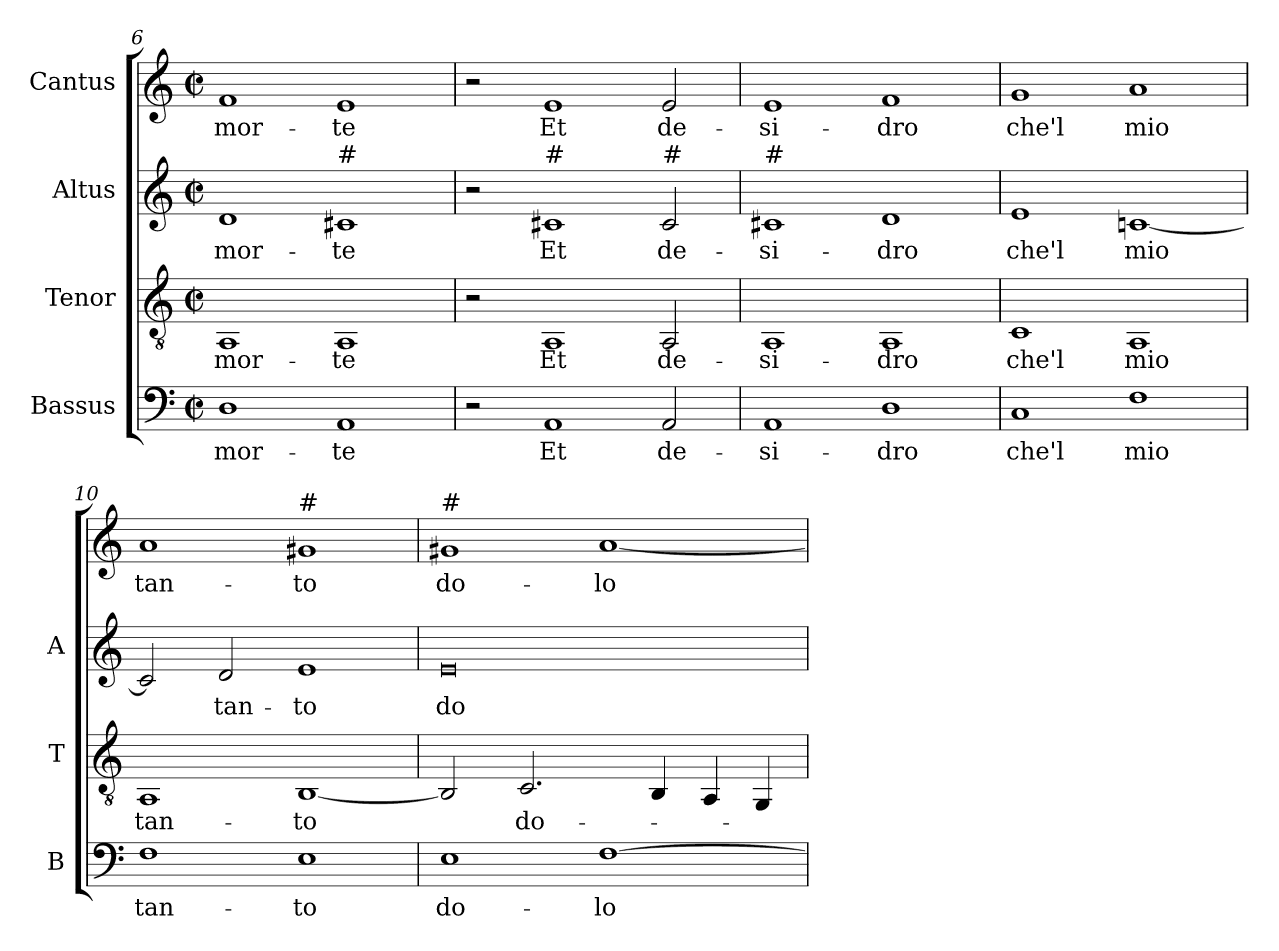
**kern	**text	**kern	**text	**kern	**text	**kern	**text
*part4	*part4	*part3	*part3	*part2	*part2	*part1	*part1
*staff4	*staff4	*staff3	*staff3	*staff2	*staff2	*staff1	*staff1
*I"Bassus	*	*I"Tenor	*	*I"Altus	*	*I"Cantus	*
*I'B	*	*I'T	*	*I'A	*	*	*
*clefF4	*	*clefGv2	*	*clefG2	*	*clefG2	*
*k[]	*	*k[]	*	*k[]	*	*k[]	*
*C:	*	*C:	*	*C:	*	*C:	*
*M2/2	*	*M2/2	*	*M2/2	*	*M2/2	*
*met(c|)	*	*met(c|)	*	*met(c|)	*	*met(c|)	*
=6	=6	=6	=6	=6	=6	=6	=6
!	!LO:LY:b:color=#000000	!	!	!	!	!	!
!	!	!	!LO:LY:b:color=#000000	!	!	!	!
!	!	!	!	!	!LO:LY:b:color=#000000	!	!
!	!	!	!	!	!	!	!LO:LY:b:color=#000000
1Di	mor-	1AAi	mor-	1di	mor-	1fi	mor-
!	!LO:LY:b:color=#000000	!	!	!	!	!	!
!	!	!	!LO:LY:b:color=#000000	!	!	!	!
!	!	!	!	!	!LO:LY:b:color=#000000	!	!
!	!	!	!	!LO:TX:a:t=#	!	!	!
!	!	!	!	!	!	!	!LO:LY:b:color=#000000
1AAi	-te	1AAi	-te	1c#i	-te	1ei	-te
=7	=7	=7	=7	=7	=7	=7	=7
2r	.	2r	.	2r	.	2r	.
!	!LO:LY:b:color=#000000	!	!	!	!	!	!
!	!	!	!LO:LY:b:color=#000000	!	!	!	!
!	!	!	!	!	!LO:LY:b:color=#000000	!	!
!	!	!	!	!LO:TX:a:t=#	!	!	!
!	!	!	!	!	!	!	!LO:LY:b:color=#000000
1AAi	Et	1AAi	Et	1c#i	Et	1ei	Et
!	!LO:LY:b:color=#000000	!	!	!	!	!	!
!	!	!	!LO:LY:b:color=#000000	!	!	!	!
!	!	!	!	!	!LO:LY:b:color=#000000	!	!
!	!	!	!	!LO:TX:a:t=#	!	!	!
!	!	!	!	!	!	!	!LO:LY:b:color=#000000
2AAi/	de-	2AAi/	de-	2c#i/	de-	2ei/	de-
!!LO:LB:g=z
=8	=8	=8	=8	=8	=8	=8	=8
!	!LO:LY:b:color=#000000	!	!	!	!	!	!
!	!	!	!LO:LY:b:color=#000000	!	!	!	!
!	!	!	!	!	!LO:LY:b:color=#000000	!	!
!	!	!	!	!LO:TX:a:t=#	!	!	!
!	!	!	!	!	!	!	!LO:LY:b:color=#000000
1AAi	-si-	1AAi	-si-	1c#i	-si-	1ei	-si-
!	!LO:LY:b:color=#000000	!	!	!	!	!	!
!	!	!	!LO:LY:b:color=#000000	!	!	!	!
!	!	!	!	!	!LO:LY:b:color=#000000	!	!
!	!	!	!	!	!	!	!LO:LY:b:color=#000000
1Di	-dro	1AAi	-dro	1di	-dro	1fi	-dro
=9	=9	=9	=9	=9	=9	=9	=9
!	!LO:LY:b:color=#000000	!	!	!	!	!	!
!	!	!	!LO:LY:b:color=#000000	!	!	!	!
!	!	!	!	!	!LO:LY:b:color=#000000	!	!
!	!	!	!	!	!	!	!LO:LY:b:color=#000000
1Ci	che'l	1Ci	che'l	1ei	che'l	1gi	che'l
!	!LO:LY:b:color=#000000	!	!	!	!	!	!
!	!	!	!LO:LY:b:color=#000000	!	!	!	!
!	!	!	!	!	!LO:LY:b:color=#000000	!	!
!	!	!	!	!	!	!	!LO:LY:b:color=#000000
1Fi	mio	1AAi	mio	[<1cni	mio	1ai	mio
=10	=10	=10	=10	=10	=10	=10	=10
!	!LO:LY:b:color=#000000	!	!	!	!	!	!
!	!	!	!LO:LY:b:color=#000000	!	!	!	!
!	!	!	!	!	!	!	!LO:LY:b:color=#000000
1Fi	tan-	1AAi	tan-	2ci/]	.	1ai	tan-
!	!	!	!	!	!LO:LY:b:color=#000000	!	!
.	.	.	.	2di/	tan-	.	.
!	!LO:LY:b:color=#000000	!	!	!	!	!	!
!	!	!	!LO:LY:b:color=#000000	!	!	!	!
!	!	!	!	!	!LO:LY:b:color=#000000	!	!
!	!	!	!	!	!	!LO:TX:a:t=#	!
!	!	!	!	!	!	!	!LO:LY:b:color=#000000
1Ei	-to	[<1BBi	-to	1ei	-to	1g#i	-to
=11	=11	=11	=11	=11	=11	=11	=11
!	!LO:LY:b:color=#000000	!	!	!	!	!	!
!	!	!	!	!	!LO:LY:b:color=#000000	!	!
!	!	!	!	!	!	!LO:TX:a:t=#	!
!	!	!	!	!	!	!	!LO:LY:b:color=#000000
1Ei	do-	2BBi/]	.	0ei	do-	1g#i	do-
!	!	!	!LO:LY:b:color=#000000	!	!	!	!
.	.	2.Ci/	do-	.	.	.	.
!	!LO:LY:b:color=#000000	!	!	!	!	!	!
!	!	!	!	!	!	!	!LO:LY:b:color=#000000
[>1Fi	-lo-	.	.	.	.	[<1ai	-lo-
.	.	4BBi/	.	.	.	.	.
.	.	4AAi/	.	.	.	.	.
.	.	4GGi/	.	.	.	.	.
=	=	=	=	=	=	=	=
*-	*-	*-	*-	*-	*-	*-	*-
